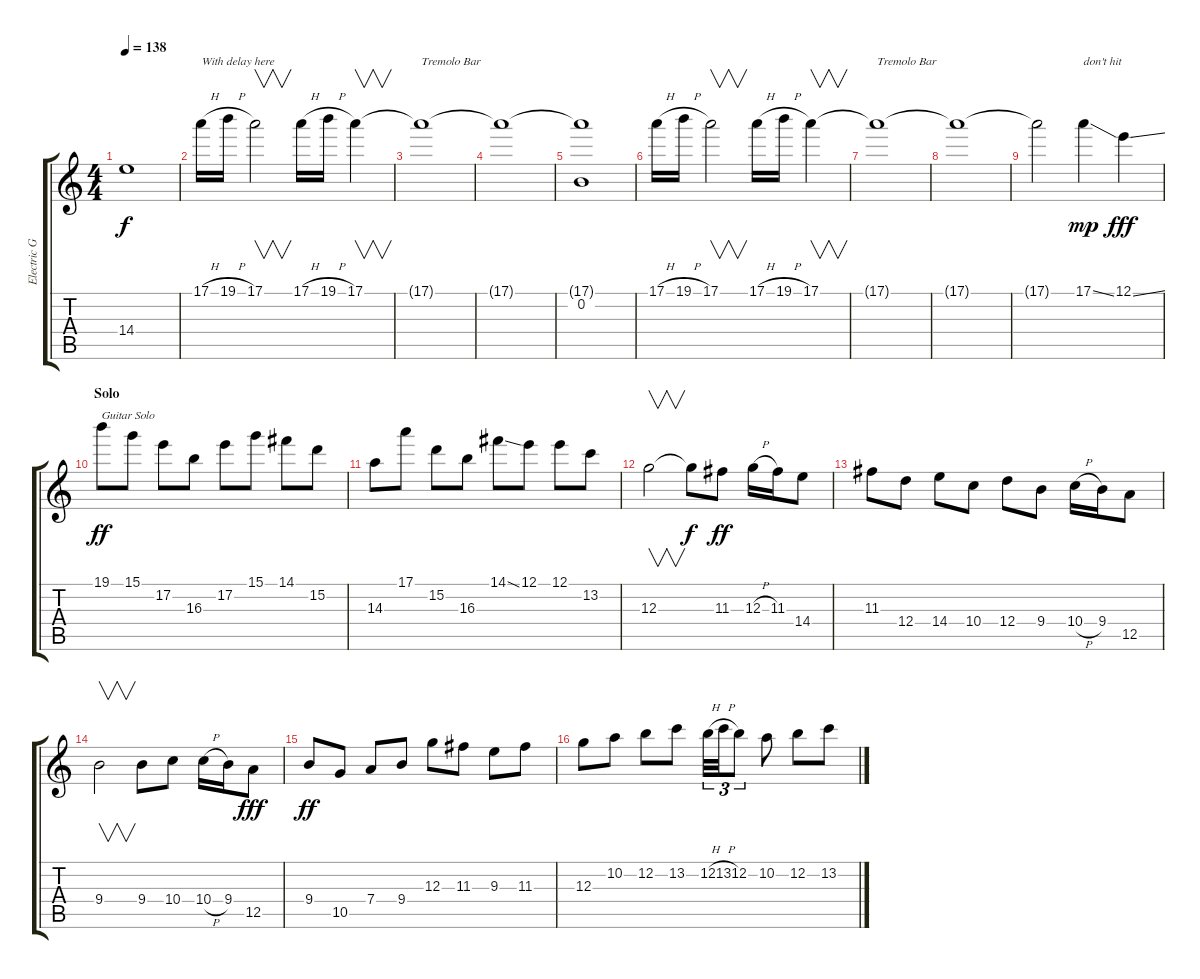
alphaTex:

\track ("Electric Guitar" "Electric G") {instrument distortionguitar}
\staff {score tabs}
\tuning (E4 B3 G3 D3 A2 E2) {hide}
\ts (4 4)
\tempo 138
\clef g2
\ks c
14.4{t}.1{dy f} |
17.1{h}.16{txt "With delay here"} 19.1{h}.16 17.1.2{v} 17.1{h}.16 19.1{h}.16 17.1.4{v} |
17.1{t}.1{txt "Tremolo Bar"} |
17.1{t}.1 |
(17.1{t} 0.2).1 |
17.1{h}.16 19.1{h}.16 17.1.2{v} 17.1{h}.16 19.1{h}.16 17.1.4{v} |
17.1{t}.1{txt "Tremolo Bar"} |
17.1{t}.1 |
17.1{t}.2 17.1{ss}.4{txt "don't hit" dy mp} 12.1{ss}.4{dy fff} |
\section ("" "Solo")
19.1.8{txt "Guitar Solo" dy ff volume 16} 15.1.8 17.2.8 16.3.8 17.2.8 15.1.8 14.1.8 15.2.8 |
14.3.8 17.1.8 15.2.8 16.3.8 14.1{ss}.8 12.1.8 12.1.8 13.2.8 |
12.3.2{v} 12.3{t}.8{dy f} 11.3.8{dy ff} 12.3{h}.16 11.3.16 14.4.8 |
11.3.8 12.4.8 14.4.8 10.4.8 12.4.8 9.4.8 10.4{h}.16 9.4.16 12.5.8 |
9.4.2{v} 9.4.8 10.4.8 10.4{h}.16 9.4.16 12.5.8{dy fff} |
9.4.8{dy ff} 10.5.8 7.4.8 9.4.8 12.3.8 11.3.8 9.3.8 11.3.8 |
12.3.8 10.2.8 12.2.8 13.2.8 12.2{h}.32{tu (3 2)} 13.2{h}.32{tu (3 2)} 12.2.8{tu (3 2)} 10.2.8 12.2.8 13.2.8
